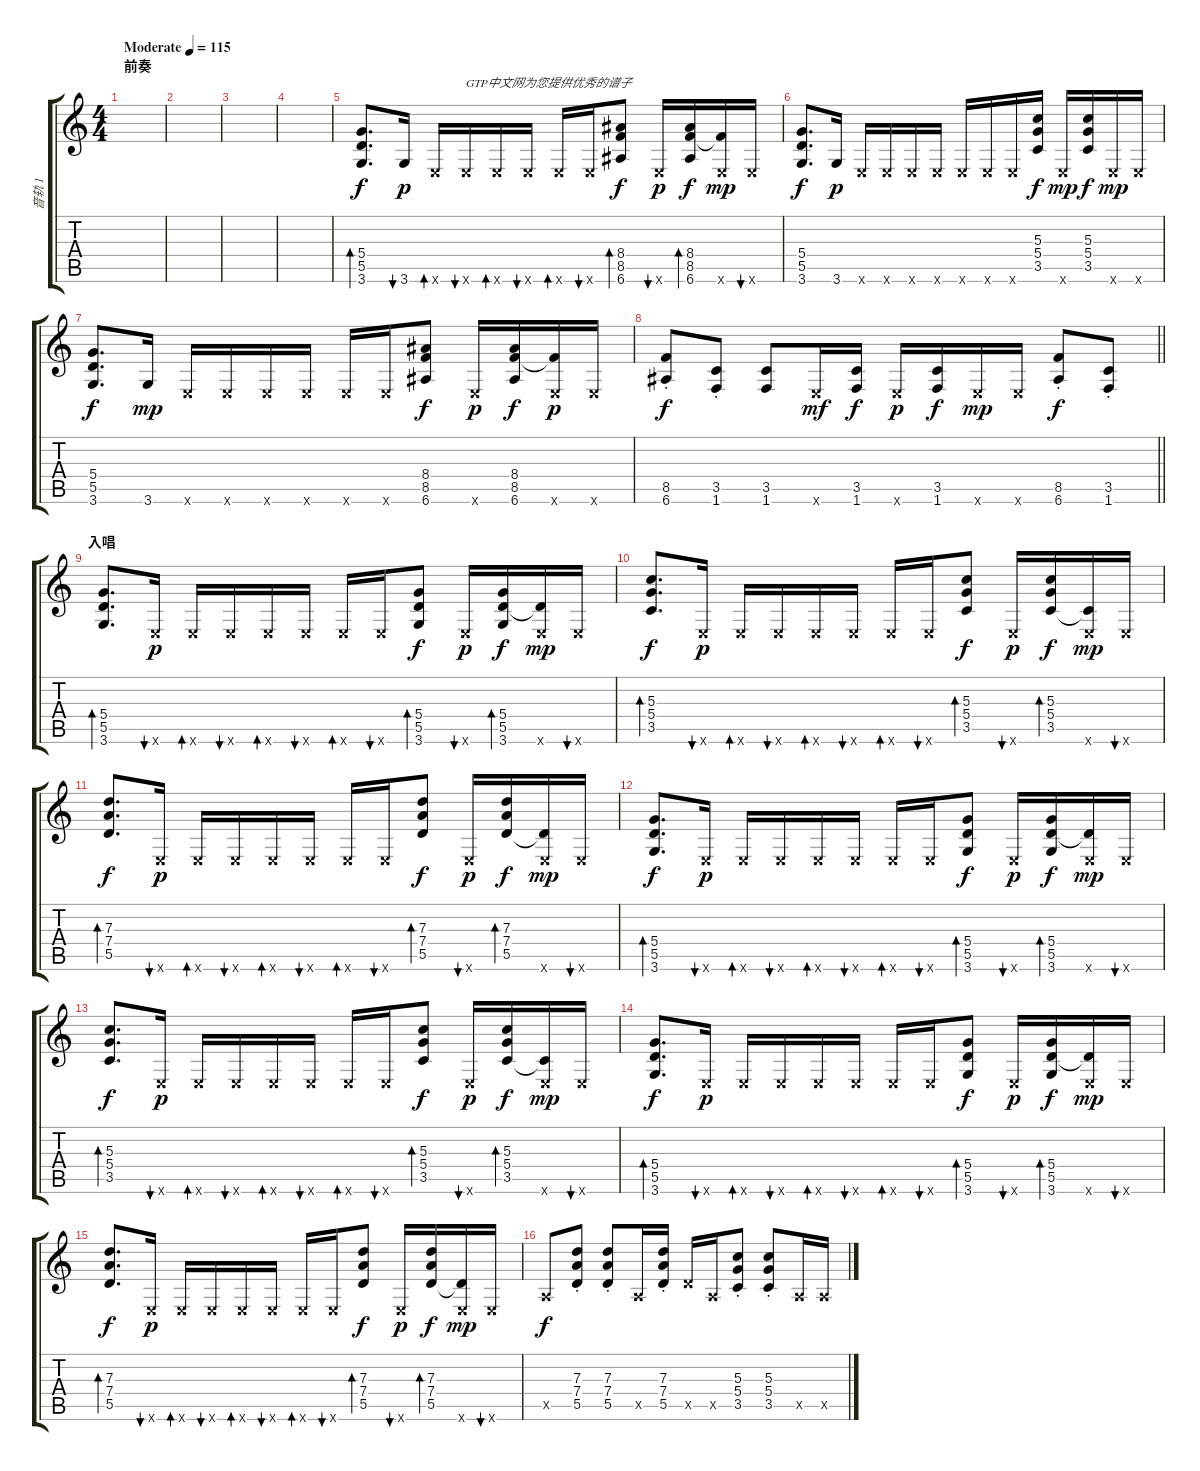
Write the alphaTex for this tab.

\track ("音轨 1" "音轨 1") {instrument acousticguitarsteel}
\staff {score tabs}
\tuning (E4 B3 G3 D3 A2 E2) {hide}
\ts (4 4)
\section ("" "前奏")
\tempo (115 "Moderate")
\clef g2
\ks c
|
|
|
|
(5.4 5.5 3.6).8{d bd 60} 3.6.16{bu 60 dy p} 0.6{x}.16{bd 60} 0.6{x}.16{bu 60 txt "GTP中文网为您提供优秀的谱子"} 0.6{x}.16{bd 60} 0.6{x}.16{bu 60} 0.6{x}.16{bd 60} 0.6{x}.16{bu 60} (8.4 8.5 6.6).8{bd 60 dy f} 0.6{x}.16{bu 60 dy p} (8.4 8.5 6.6).16{bd 60 dy f} (8.5{t} 0.6{x}).16{dy mp} 0.6{x}.16{bu 60} |
(5.4 5.5 3.6).8{d dy f} 3.6.16{dy p} 0.6{x}.16 0.6{x}.16 0.6{x}.16 0.6{x}.16 0.6{x}.16 0.6{x}.16 0.6{x}.16 (5.3 5.4 3.5).16{dy f} 0.6{x}.16{dy mp} (5.3 5.4 3.5).16{dy f} 0.6{x}.16{dy mp} 0.6{x}.16 |
(5.4 5.5 3.6).8{d dy f} 3.6.16{dy mp} 0.6{x}.16 0.6{x}.16 0.6{x}.16 0.6{x}.16 0.6{x}.16 0.6{x}.16 (8.4 8.5 6.6).8{dy f} 0.6{x}.16{dy p} (8.4 8.5 6.6).16{dy f} (8.5{t} 0.6{x}).16{dy p} 0.6{x}.16 |
\barLineRight lightlight
(8.5{st} 6.6{st}).8{dy f} (3.5{st} 1.6{st}).8 (3.5 1.6).8 0.6{x}.16{dy mf} (3.5 1.6).16{dy f} 0.6{x}.16{dy p} (3.5 1.6).16{dy f} 0.6{x}.16{dy mp} 0.6{x}.16 (8.5{st} 6.6{st}).8{dy f} (3.5{st} 1.6{st}).8 |
\section ("" "入唱")
(5.4 5.5 3.6).8{d bd 60} 0.6{x}.16{bu 60 dy p} 0.6{x}.16{bd 60} 0.6{x}.16{bu 60} 0.6{x}.16{bd 60} 0.6{x}.16{bu 60} 0.6{x}.16{bd 60} 0.6{x}.16{bu 60} (5.4 5.5 3.6).8{bd 60 dy f} 0.6{x}.16{bu 60 dy p} (5.4 5.5 3.6).16{bd 60 dy f} (5.5{t} 0.6{x}).16{dy mp} 0.6{x}.16{bu 60} |
(5.3 5.4 3.5).8{d bd 60 dy f} 0.6{x}.16{bu 60 dy p} 0.6{x}.16{bd 60} 0.6{x}.16{bu 60} 0.6{x}.16{bd 60} 0.6{x}.16{bu 60} 0.6{x}.16{bd 60} 0.6{x}.16{bu 60} (5.3 5.4 3.5).8{bd 60 dy f} 0.6{x}.16{bu 60 dy p} (5.3 5.4 3.5).16{bd 60 dy f} (3.5{t} 0.6{x}).16{dy mp} 0.6{x}.16{bu 60} |
(7.3 7.4 5.5).8{d bd 60 dy f} 0.6{x}.16{bu 60 dy p} 0.6{x}.16{bd 60} 0.6{x}.16{bu 60} 0.6{x}.16{bd 60} 0.6{x}.16{bu 60} 0.6{x}.16{bd 60} 0.6{x}.16{bu 60} (7.3 7.4 5.5).8{bd 60 dy f} 0.6{x}.16{bu 60 dy p} (7.3 7.4 5.5).16{bd 60 dy f} (5.5{t} 0.6{x}).16{dy mp} 0.6{x}.16{bu 60} |
(5.4 5.5 3.6).8{d bd 60 dy f} 0.6{x}.16{bu 60 dy p} 0.6{x}.16{bd 60} 0.6{x}.16{bu 60} 0.6{x}.16{bd 60} 0.6{x}.16{bu 60} 0.6{x}.16{bd 60} 0.6{x}.16{bu 60} (5.4 5.5 3.6).8{bd 60 dy f} 0.6{x}.16{bu 60 dy p} (5.4 5.5 3.6).16{bd 60 dy f} (5.5{t} 0.6{x}).16{dy mp} 0.6{x}.16{bu 60} |
(5.3 5.4 3.5).8{d bd 60 dy f} 0.6{x}.16{bu 60 dy p} 0.6{x}.16{bd 60} 0.6{x}.16{bu 60} 0.6{x}.16{bd 60} 0.6{x}.16{bu 60} 0.6{x}.16{bd 60} 0.6{x}.16{bu 60} (5.3 5.4 3.5).8{bd 60 dy f} 0.6{x}.16{bu 60 dy p} (5.3 5.4 3.5).16{bd 60 dy f} (3.5{t} 0.6{x}).16{dy mp} 0.6{x}.16{bu 60} |
(5.4 5.5 3.6).8{d bd 60 dy f} 0.6{x}.16{bu 60 dy p} 0.6{x}.16{bd 60} 0.6{x}.16{bu 60} 0.6{x}.16{bd 60} 0.6{x}.16{bu 60} 0.6{x}.16{bd 60} 0.6{x}.16{bu 60} (5.4 5.5 3.6).8{bd 60 dy f} 0.6{x}.16{bu 60 dy p} (5.4 5.5 3.6).16{bd 60 dy f} (5.5{t} 0.6{x}).16{dy mp} 0.6{x}.16{bu 60} |
(7.3 7.4 5.5).8{d bd 60 dy f} 0.6{x}.16{bu 60 dy p} 0.6{x}.16{bd 60} 0.6{x}.16{bu 60} 0.6{x}.16{bd 60} 0.6{x}.16{bu 60} 0.6{x}.16{bd 60} 0.6{x}.16{bu 60} (7.3 7.4 5.5).8{bd 60 dy f} 0.6{x}.16{bu 60 dy p} (7.3 7.4 5.5).16{bd 60 dy f} (5.5{t} 0.6{x}).16{dy mp} 0.6{x}.16{bu 60} |
0.5{x}.8{dy f} (7.3 7.4{st} 5.5{st}).8 (7.3 7.4{st} 5.5{st}).8 0.5{x}.16 (7.3 7.4{st} 5.5{st}).16 5.5{x}.16 0.5{x}.16 (5.3 5.4{st} 3.5{st}).8 (5.3 5.4{st} 3.5{st}).8 0.5{x}.16 0.5{x}.16
